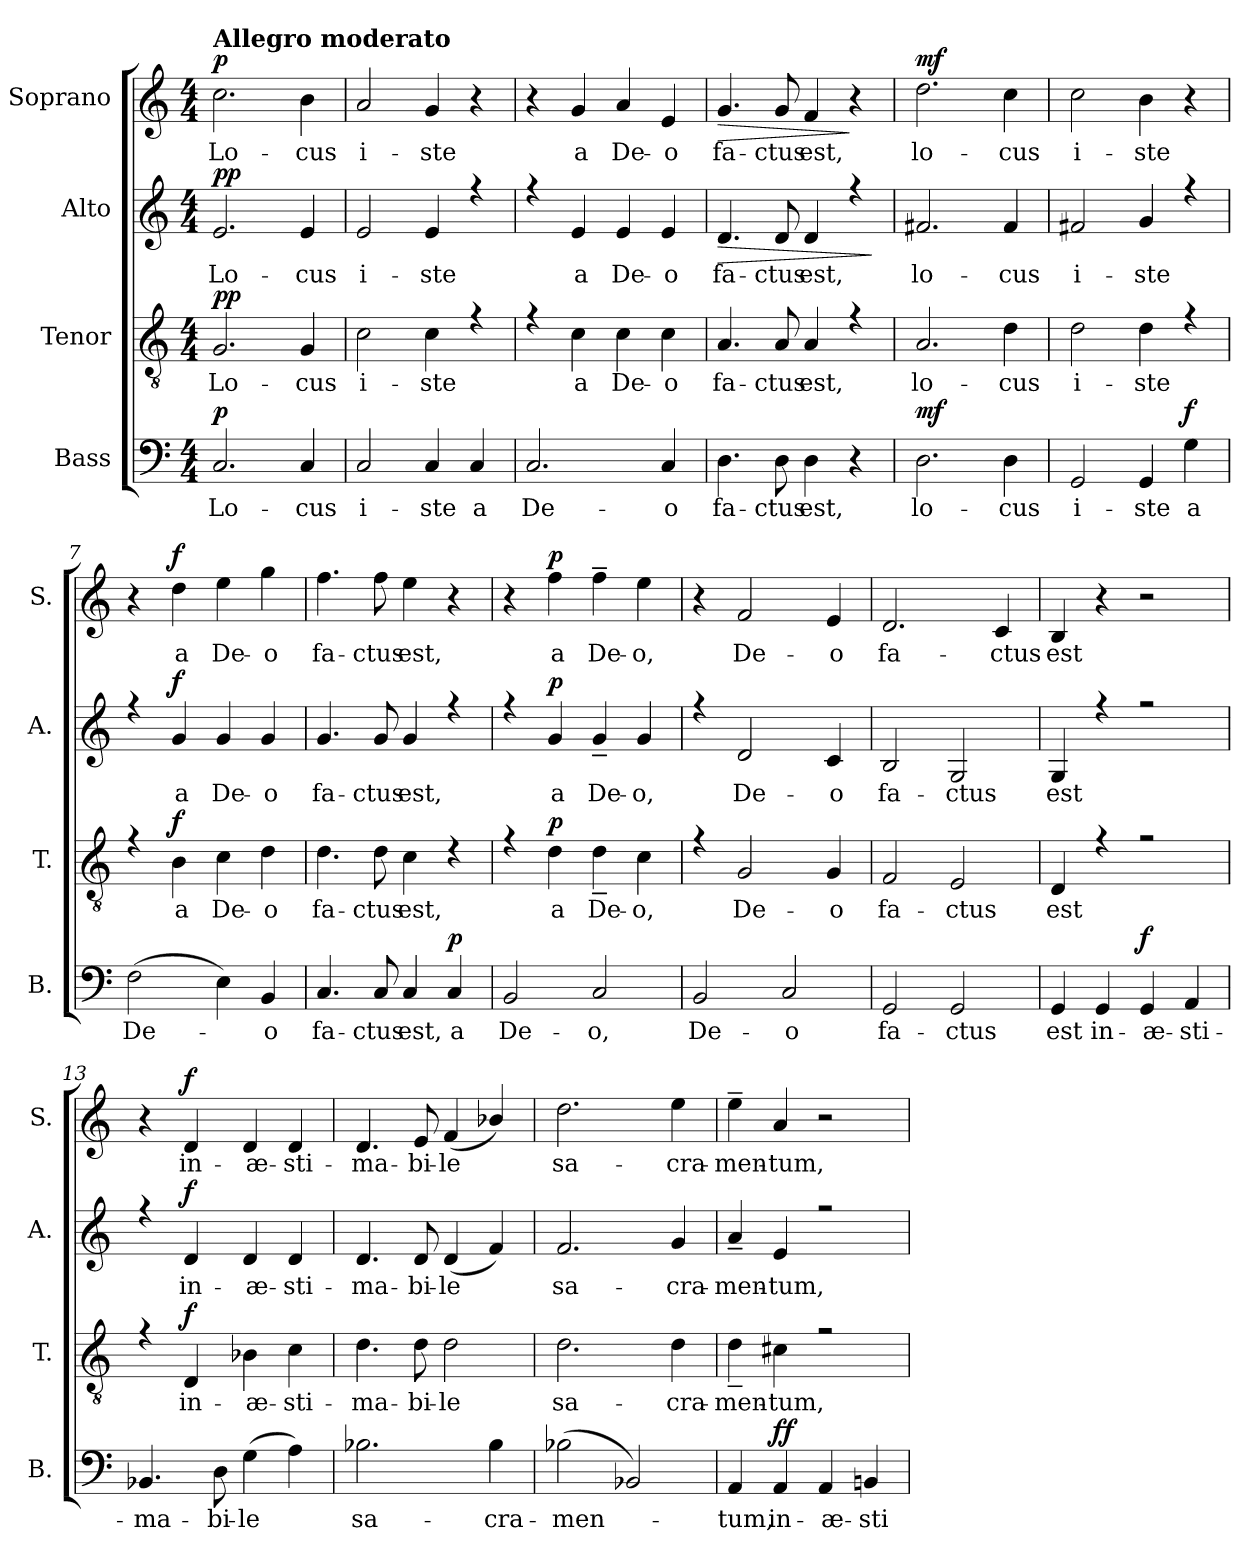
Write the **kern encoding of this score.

**kern	**text	**dynam	**kern	**text	**dynam	**kern	**text	**dynam	**kern	**text	**dynam
*part4	*part4	*part4	*part3	*part3	*part3	*part2	*part2	*part2	*part1	*part1	*part1
*staff4	*staff4	*staff4	*staff3	*staff3	*staff3	*staff2	*staff2	*staff2	*staff1	*staff1	*staff1
*I"Bass	*	*	*I"Tenor	*	*	*I"Alto	*	*	*I"Soprano	*	*
*I'B.	*	*	*I'T.	*	*	*I'A.	*	*	*I'S.	*	*
*clefF4	*	*	*clefGv2	*	*	*clefG2	*	*	*clefG2	*	*
*k[]	*	*	*k[]	*	*	*k[]	*	*	*k[]	*	*
*M4/4	*	*	*M4/4	*	*	*M4/4	*	*	*M4/4	*	*
=1	=1	=1	=1	=1	=1	=1	=1	=1	=1	=1	=1
!	!	!	!	!	!	!	!	!	!LO:TX:a:B:t=Allegro moderato	!	!
!	!LO:LY:b	!LO:DY:b	!	!LO:LY:b	!LO:DY:b	!	!LO:LY:b	!	!	!LO:LY:b	!
*	*	*	*^	*	*	*^	*	*	*	*	*
!	!	!	!	!	!	!LO:DY:n=1:b	!	!	!	!LO:DY:b	!	!	!
!	!	!	!	!	!	!	!	!	!	!LO:DY:n=1:b	!	!	!LO:DY:b
2.C/	Lo-	p	1ryy	2.G/	Lo-	p p	1ryy	2.e/	Lo-	p p	2.cc\	Lo-	p
!	!LO:LY:b	!	!	!	!LO:LY:b	!	!	!	!LO:LY:b	!	!	!LO:LY:b	!
4C/	-cus	.	.	4G/	-cus	.	.	4e/	-cus	.	4b\	-cus	.
=2	=2	=2	=2	=2	=2	=2	=2	=2	=2	=2	=2	=2	=2
!	!LO:LY:b	!	!	!	!LO:LY:b	!	!	!	!LO:LY:b	!	!	!LO:LY:b	!
2C/	i-	.	1ryy	2c\	i-	.	1ryy	2e/	i-	.	2a/	i-	.
!	!LO:LY:b	!	!	!	!LO:LY:b	!	!	!	!LO:LY:b	!	!	!LO:LY:b	!
4C/	-ste	.	.	4c\	-ste	.	.	4e/	-ste	.	4g/	-ste	.
!	!LO:LY:b	!	!	!	!	!	!	!	!	!	!	!	!
4C/	a	.	.	4rf	.	.	.	4rff	.	.	4r	.	.
=3	=3	=3	=3	=3	=3	=3	=3	=3	=3	=3	=3	=3	=3
!	!LO:LY:b	!	!	!	!	!	!	!	!	!	!	!	!
2.C/	De-	.	1ryy	4rf	.	.	1ryy	4rff	.	.	4r	.	.
!	!	!	!	!	!LO:LY:b	!	!	!	!LO:LY:b	!	!	!LO:LY:b	!
.	.	.	.	4c\	a	.	.	4e/	a	.	4g/	a	.
!	!	!	!	!	!LO:LY:b	!	!	!	!LO:LY:b	!	!	!LO:LY:b	!
.	.	.	.	4c\	De-	.	.	4e/	De-	.	4a/	De-	.
!	!LO:LY:b	!	!	!	!LO:LY:b	!	!	!	!LO:LY:b	!	!	!LO:LY:b	!
4C/	-o	.	.	4c\	-o	.	.	4e/	-o	.	4e/	-o	.
=4	=4	=4	=4	=4	=4	=4	=4	=4	=4	=4	=4	=4	=4
!	!LO:LY:b	!	!	!	!LO:LY:b	!	!	!	!LO:LY:b	!LO:HP:b	!	!LO:LY:b	!LO:HP:b
4.D\	fa-	.	1ryy	4.A/	fa-	.	1ryy	4.d/	fa-	>	4.g/	fa-	>
!	!LO:LY:b	!	!	!	!LO:LY:b	!	!	!	!LO:LY:b	!	!	!LO:LY:b	!
8D\	-ctus	.	.	8A/	-ctus	.	.	8d/	-ctus	.	8g/	-ctus	.
!	!LO:LY:b	!	!	!	!LO:LY:b	!	!	!	!LO:LY:b	!	!	!LO:LY:b	!
4D\	est,	.	.	4A/	est,	.	.	4d/	est,	.	4f/	est,	.
4r	.	.	.	4rf	.	.	.	4rff	.	.	4r	.	]
*	*	*	*v	*v	*	*	*	*	*	*	*	*	*
*	*	*	*	*	*	*v	*v	*	*	*	*	*
.	.	.	.	.	.	.	.	]	.	.	.
=5	=5	=5	=5	=5	=5	=5	=5	=5	=5	=5	=5
!	!LO:LY:b	!LO:DY:b	!	!LO:LY:b	!LO:DY:b	!	!LO:LY:b	!	!	!LO:LY:b	!
*	*	*	*^	*	*	*^	*	*	*	*	*
!	!	!	!	!	!	!LO:DY:n=1:b	!	!	!	!LO:DY:b	!	!	!
!	!	!	!	!	!	!	!	!	!	!LO:DY:n=1:b	!	!	!LO:DY:b
2.D\	lo-	mf	1ryy	2.A/	lo-	mf mf	1ryy	2.f#X/	lo-	mf mf	2.dd\	lo-	mf
!	!LO:LY:b	!	!	!	!LO:LY:b	!	!	!	!LO:LY:b	!	!	!LO:LY:b	!
4D\	-cus	.	.	4d\	-cus	.	.	4f#/	-cus	.	4cc\	-cus	.
=6	=6	=6	=6	=6	=6	=6	=6	=6	=6	=6	=6	=6	=6
!	!LO:LY:b	!	!	!	!LO:LY:b	!	!	!	!LO:LY:b	!	!	!LO:LY:b	!
2GG/	i-	.	1ryy	2d\	i-	.	1ryy	2f#X/	i-	.	2cc\	i-	.
!	!LO:LY:b	!	!	!	!LO:LY:b	!	!	!	!LO:LY:b	!	!	!LO:LY:b	!
4GG/	-ste	.	.	4d\	-ste	.	.	4g/	-ste	.	4b\	-ste	.
!	!LO:LY:b	!LO:DY:b	!	!	!	!	!	!	!	!	!	!	!
4G\	a	f	.	4rf	.	.	.	4rff	.	.	4r	.	.
=7	=7	=7	=7	=7	=7	=7	=7	=7	=7	=7	=7	=7	=7
!	!LO:LY:b	!	!	!	!	!	!	!	!	!	!	!	!
(>2F\	De-	.	1ryy	4rf	.	.	1ryy	4rff	.	.	4r	.	.
!	!	!	!	!	!LO:LY:b	!LO:DY:b	!	!	!LO:LY:b	!LO:DY:b	!	!LO:LY:b	!LO:DY:b
.	.	.	.	4B\	a	f	.	4g/	a	f	4dd\	a	f
!	!	!	!	!	!LO:LY:b	!	!	!	!LO:LY:b	!	!	!LO:LY:b	!
4E\)	.	.	.	4c\	De-	.	.	4g/	De-	.	4ee\	De-	.
!	!LO:LY:b	!	!	!	!LO:LY:b	!	!	!	!LO:LY:b	!	!	!LO:LY:b	!
4BB/	-o	.	.	4d\	-o	.	.	4g/	-o	.	4gg\	-o	.
=8	=8	=8	=8	=8	=8	=8	=8	=8	=8	=8	=8	=8	=8
!	!LO:LY:b	!	!	!	!LO:LY:b	!	!	!	!LO:LY:b	!	!	!LO:LY:b	!
4.C/	fa-	.	1ryy	4.d\	fa-	.	1ryy	4.g/	fa-	.	4.ff\	fa-	.
!	!LO:LY:b	!	!	!	!LO:LY:b	!	!	!	!LO:LY:b	!	!	!LO:LY:b	!
8C/	-ctus	.	.	8d\	-ctus	.	.	8g/	-ctus	.	8ff\	-ctus	.
!	!LO:LY:b	!	!	!	!LO:LY:b	!	!	!	!LO:LY:b	!	!	!LO:LY:b	!
4CZ/	est,	.	.	4c\	est,	.	.	4g/	est,	.	4ee\	est,	.
!	!LO:LY:b	!LO:DY:a	!	!	!	!	!	!	!	!	!	!	!
4C/	a	p	.	4rd	.	.	.	4rff	.	.	4r	.	.
=9	=9	=9	=9	=9	=9	=9	=9	=9	=9	=9	=9	=9	=9
!	!LO:LY:b	!	!	!	!	!	!	!	!	!	!	!	!
2BB/	De-	.	1ryy	4rf	.	.	1ryy	4rff	.	.	4r	.	.
!	!	!	!	!	!LO:LY:b	!LO:DY:b	!	!	!LO:LY:b	!LO:DY:b	!	!LO:LY:b	!LO:DY:b
.	.	.	.	4d\	a	p	.	4g/	a	p	4ff\	a	p
!	!LO:LY:b	!	!	!	!LO:LY:b	!	!	!	!LO:LY:b	!	!	!LO:LY:b	!
2C/	-o,	.	.	4d~\	De-	.	.	4g~/	De-	.	4ff~\	De-	.
!	!	!	!	!	!LO:LY:b	!	!	!	!LO:LY:b	!	!	!LO:LY:b	!
.	.	.	.	4c\	-o,	.	.	4g/	-o,	.	4ee\	-o,	.
=10	=10	=10	=10	=10	=10	=10	=10	=10	=10	=10	=10	=10	=10
!	!LO:LY:b	!	!	!	!	!	!	!	!	!	!	!	!
2BB/	De-	.	1ryy	4rf	.	.	1ryy	4rff	.	.	4r	.	.
!	!	!	!	!	!LO:LY:b	!	!	!	!LO:LY:b	!	!	!LO:LY:b	!
.	.	.	.	2G/	De-	.	.	2d/	De-	.	2f/	De-	.
!	!LO:LY:b	!	!	!	!	!	!	!	!	!	!	!	!
2C/	-o	.	.	.	.	.	.	.	.	.	.	.	.
!	!	!	!	!	!LO:LY:b	!	!	!	!LO:LY:b	!	!	!LO:LY:b	!
.	.	.	.	4G/	-o	.	.	4c/	-o	.	4e/	-o	.
!!LO:LB:g=z
=11	=11	=11	=11	=11	=11	=11	=11	=11	=11	=11	=11	=11	=11
!	!LO:LY:b	!	!	!	!LO:LY:b	!	!	!	!LO:LY:b	!	!	!LO:LY:b	!
2GG/	fa-	.	1ryy	2F/	fa-	.	1ryy	2B/	fa-	.	2.d/	fa-	.
!	!LO:LY:b	!	!	!	!LO:LY:b	!	!	!	!LO:LY:b	!	!	!	!
2GG/	-ctus	.	.	2E/	-ctus	.	.	2G/	-ctus	.	.	.	.
!	!	!	!	!	!	!	!	!	!	!	!	!LO:LY:b	!
.	.	.	.	.	.	.	.	.	.	.	4c/	-ctus	.
=12	=12	=12	=12	=12	=12	=12	=12	=12	=12	=12	=12	=12	=12
!	!LO:LY:b	!	!	!	!LO:LY:b	!	!	!	!LO:LY:b	!	!	!LO:LY:b	!
4GGZ/	est	.	1ryy	4D/	est	.	1ryy	4G/	est	.	4B/	est	.
!	!LO:LY:b	!	!	!	!	!	!	!	!	!	!	!	!
4GG/	in-	.	.	4rf	.	.	.	4rff	.	.	4r	.	.
!	!LO:LY:b	!LO:DY:a	!	!	!	!	!	!	!	!	!	!	!
4GG/	-æ-	f	.	2rf	.	.	.	2rff	.	.	2r	.	.
!	!LO:LY:b	!	!	!	!	!	!	!	!	!	!	!	!
4AA/	-sti-	.	.	.	.	.	.	.	.	.	.	.	.
=13	=13	=13	=13	=13	=13	=13	=13	=13	=13	=13	=13	=13	=13
!	!LO:LY:b	!	!	!	!	!	!	!	!	!	!	!	!
4.BB-X/	-ma-	.	1ryy	4rf	.	.	1ryy	4rff	.	.	4r	.	.
!	!	!	!	!	!LO:LY:b	!LO:DY:b	!	!	!LO:LY:b	!LO:DY:b	!	!LO:LY:b	!LO:DY:b
.	.	.	.	4D/	in-	f	.	4d/	in-	f	4d/	in-	f
!	!LO:LY:b	!	!	!	!	!	!	!	!	!	!	!	!
8D\	-bi-	.	.	.	.	.	.	.	.	.	.	.	.
!	!LO:LY:b	!	!	!	!LO:LY:b	!	!	!	!LO:LY:b	!	!	!LO:LY:b	!
(>4G\	-le	.	.	4B-X\	-æ-	.	.	4d/	-æ-	.	4d/	-æ-	.
!	!	!	!	!	!LO:LY:b	!	!	!	!LO:LY:b	!	!	!LO:LY:b	!
4A\)	.	.	.	4c\	-sti-	.	.	4d/	-sti-	.	4d/	-sti-	.
=14	=14	=14	=14	=14	=14	=14	=14	=14	=14	=14	=14	=14	=14
!	!LO:LY:b	!	!	!	!LO:LY:b	!	!	!	!LO:LY:b	!	!	!LO:LY:b	!
2.B-X\	sa-	.	1ryy	4.d\	-ma-	.	1ryy	4.d/	-ma-	.	4.d/	-ma-	.
!	!	!	!	!	!LO:LY:b	!	!	!	!LO:LY:b	!	!	!LO:LY:b	!
.	.	.	.	8d\	-bi-	.	.	8d/	-bi-	.	8e/	-bi-	.
!	!	!	!	!	!LO:LY:b	!	!	!	!LO:LY:b	!	!	!LO:LY:b	!
.	.	.	.	2d\	-le	.	.	(<4d/	-le	.	(<4f/	-le	.
!	!LO:LY:b	!	!	!	!	!	!	!	!	!	!	!	!
4B-\	-cra-	.	.	.	.	.	.	4f/)	.	.	4b-X/)	.	.
=15	=15	=15	=15	=15	=15	=15	=15	=15	=15	=15	=15	=15	=15
!	!LO:LY:b	!	!	!	!LO:LY:b	!	!	!	!LO:LY:b	!	!	!LO:LY:b	!
(>2B-X\	-men-	.	1ryy	2.d\	sa-	.	1ryy	2.f/	sa-	.	2.dd\	sa-	.
2BB-X/)	.	.	.	.	.	.	.	.	.	.	.	.	.
!	!	!	!	!	!LO:LY:b	!	!	!	!LO:LY:b	!	!	!LO:LY:b	!
.	.	.	.	4d\	-cra-	.	.	4g/	-cra-	.	4ee\	-cra-	.
=16	=16	=16	=16	=16	=16	=16	=16	=16	=16	=16	=16	=16	=16
!	!LO:LY:b	!	!	!	!LO:LY:b	!	!	!	!LO:LY:b	!	!	!LO:LY:b	!
4AAZ/	-tum,	.	1ryy	4d~\	-men-	.	1ryy	4a~/	-men-	.	4ee~\	-men-	.
!	!LO:LY:b	!LO:DY:a	!	!	!LO:LY:b	!	!	!	!LO:LY:b	!	!	!LO:LY:b	!
4AA/	in-	ff	.	4c#X\	-tum,	.	.	4e/	-tum,	.	4a/	-tum,	.
!	!LO:LY:b	!	!	!	!	!	!	!	!	!	!	!	!
4AA/	-æ-	.	.	2rf	.	.	.	2rff	.	.	2r	.	.
!	!LO:LY:b	!	!	!	!	!	!	!	!	!	!	!	!
4BBn/	-sti-	.	.	.	.	.	.	.	.	.	.	.	.
*	*	*	*v	*v	*	*	*	*	*	*	*	*	*
*	*	*	*	*	*	*v	*v	*	*	*	*	*
=	=	=	=	=	=	=	=	=	=	=	=
*-	*-	*-	*-	*-	*-	*-	*-	*-	*-	*-	*-
